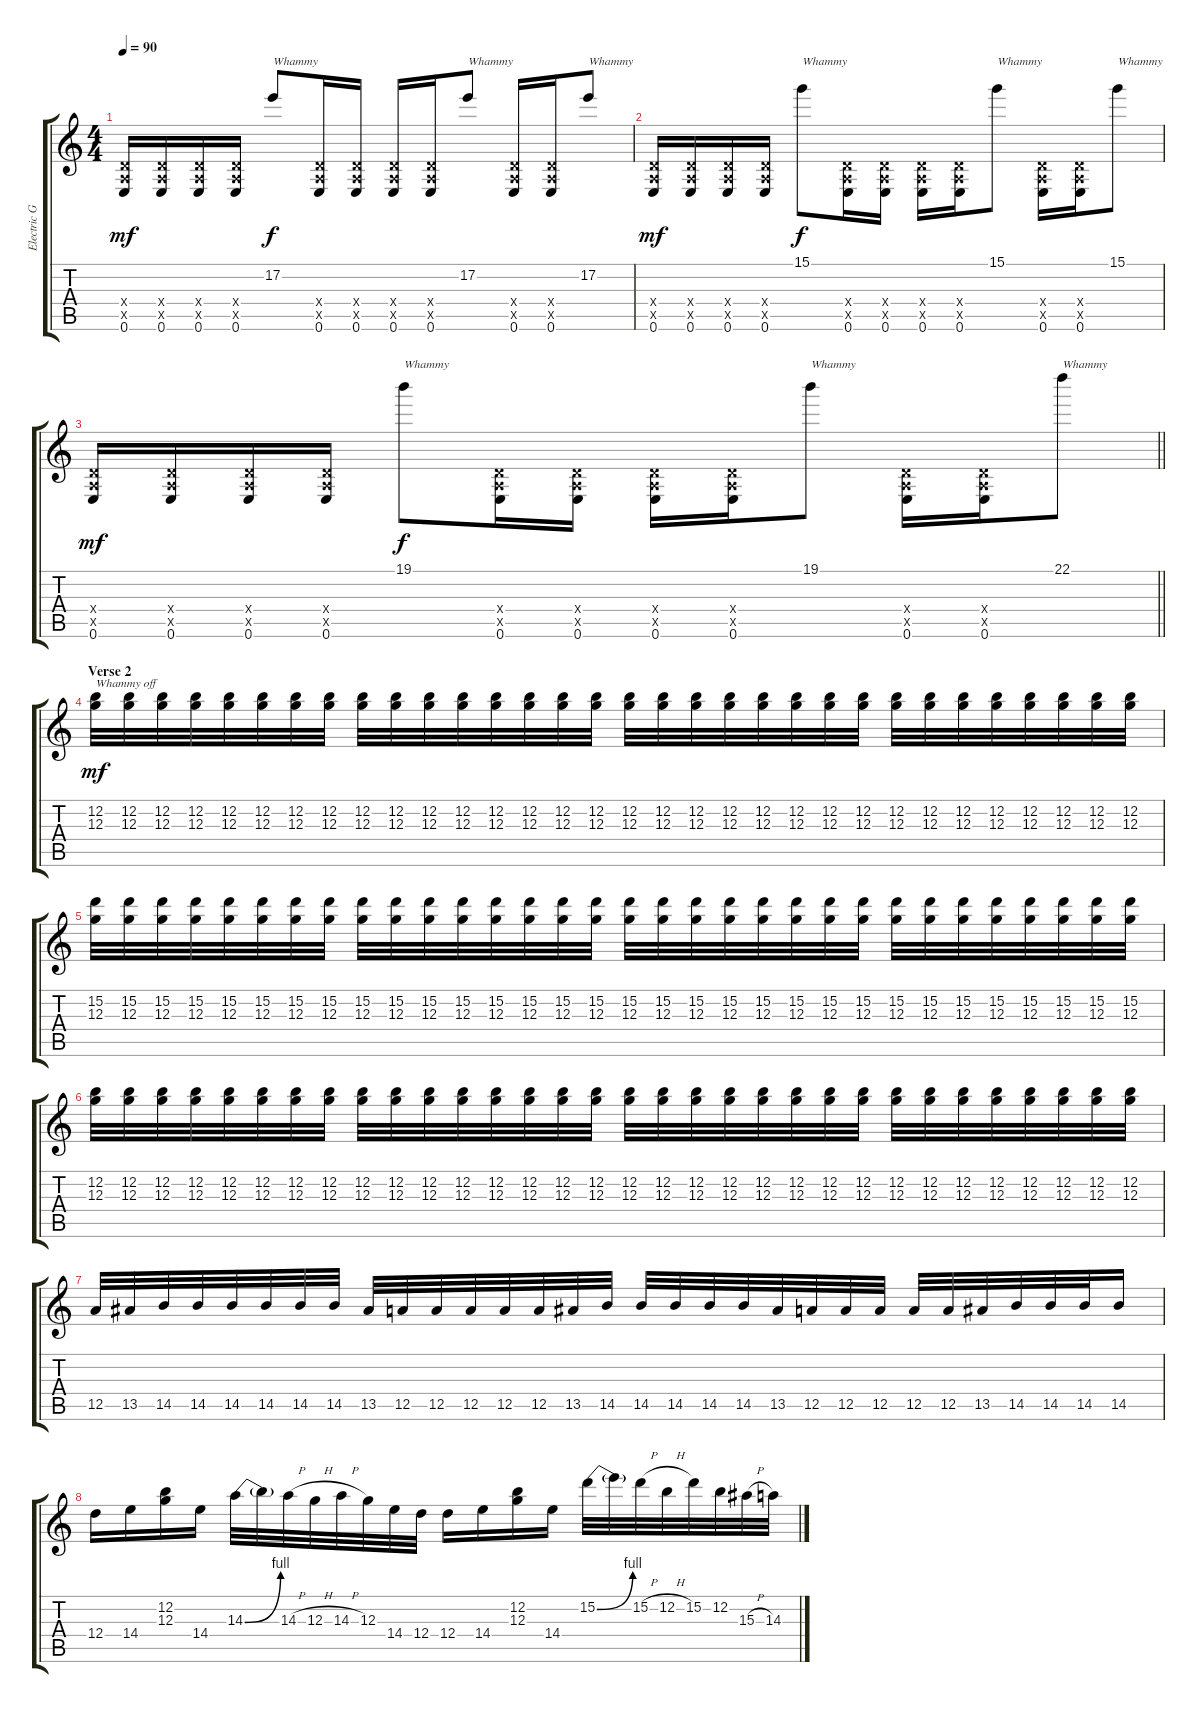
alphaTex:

\track ("Electric Guitar" "Electric G") {instrument distortionguitar}
\staff {score tabs}
\tuning (E4 B3 G3 D3 A2 E2) {hide}
\ts (4 4)
\tempo 90
\clef g2
\ks c
(0.4{x} 0.5{x} 0.6).16{dy mf} (0.4{x} 0.5{x} 0.6).16 (0.4{x} 0.5{x} 0.6).16 (0.4{x} 0.5{x} 0.6).16 17.2.8{txt "Whammy" dy f} (0.4{x} 0.5{x} 0.6).16 (0.4{x} 0.5{x} 0.6).16 (0.4{x} 0.5{x} 0.6).16 (0.4{x} 0.5{x} 0.6).16 17.2.8{txt "Whammy"} (0.4{x} 0.5{x} 0.6).16 (0.4{x} 0.5{x} 0.6).16 17.2.8{txt "Whammy"} |
(0.4{x} 0.5{x} 0.6).16{dy mf} (0.4{x} 0.5{x} 0.6).16 (0.4{x} 0.5{x} 0.6).16 (0.4{x} 0.5{x} 0.6).16 15.1.8{txt "Whammy" dy f} (0.4{x} 0.5{x} 0.6).16 (0.4{x} 0.5{x} 0.6).16 (0.4{x} 0.5{x} 0.6).16 (0.4{x} 0.5{x} 0.6).16 15.1.8{txt "Whammy"} (0.4{x} 0.5{x} 0.6).16 (0.4{x} 0.5{x} 0.6).16 15.1.8{txt "Whammy"} |
\barLineRight lightlight
(0.4{x} 0.5{x} 0.6).16{dy mf} (0.4{x} 0.5{x} 0.6).16 (0.4{x} 0.5{x} 0.6).16 (0.4{x} 0.5{x} 0.6).16 19.1.8{txt "Whammy" dy f} (0.4{x} 0.5{x} 0.6).16 (0.4{x} 0.5{x} 0.6).16 (0.4{x} 0.5{x} 0.6).16 (0.4{x} 0.5{x} 0.6).16 19.1.8{txt "Whammy"} (0.4{x} 0.5{x} 0.6).16 (0.4{x} 0.5{x} 0.6).16 22.1.8{txt "Whammy"} |
\section ("" "Verse 2")
(12.2 12.3).32{txt "Whammy off" dy mf} (12.2 12.3).32 (12.2 12.3).32 (12.2 12.3).32 (12.2 12.3).32 (12.2 12.3).32 (12.2 12.3).32 (12.2 12.3).32 (12.2 12.3).32 (12.2 12.3).32 (12.2 12.3).32 (12.2 12.3).32 (12.2 12.3).32 (12.2 12.3).32 (12.2 12.3).32 (12.2 12.3).32 (12.2 12.3).32 (12.2 12.3).32 (12.2 12.3).32 (12.2 12.3).32 (12.2 12.3).32 (12.2 12.3).32 (12.2 12.3).32 (12.2 12.3).32 (12.2 12.3).32 (12.2 12.3).32 (12.2 12.3).32 (12.2 12.3).32 (12.2 12.3).32 (12.2 12.3).32 (12.2 12.3).32 (12.2 12.3).32 |
(15.2 12.3).32 (15.2 12.3).32 (15.2 12.3).32 (15.2 12.3).32 (15.2 12.3).32 (15.2 12.3).32 (15.2 12.3).32 (15.2 12.3).32 (15.2 12.3).32 (15.2 12.3).32 (15.2 12.3).32 (15.2 12.3).32 (15.2 12.3).32 (15.2 12.3).32 (15.2 12.3).32 (15.2 12.3).32 (15.2 12.3).32 (15.2 12.3).32 (15.2 12.3).32 (15.2 12.3).32 (15.2 12.3).32 (15.2 12.3).32 (15.2 12.3).32 (15.2 12.3).32 (15.2 12.3).32 (15.2 12.3).32 (15.2 12.3).32 (15.2 12.3).32 (15.2 12.3).32 (15.2 12.3).32 (15.2 12.3).32 (15.2 12.3).32 |
(12.2 12.3).32 (12.2 12.3).32 (12.2 12.3).32 (12.2 12.3).32 (12.2 12.3).32 (12.2 12.3).32 (12.2 12.3).32 (12.2 12.3).32 (12.2 12.3).32 (12.2 12.3).32 (12.2 12.3).32 (12.2 12.3).32 (12.2 12.3).32 (12.2 12.3).32 (12.2 12.3).32 (12.2 12.3).32 (12.2 12.3).32 (12.2 12.3).32 (12.2 12.3).32 (12.2 12.3).32 (12.2 12.3).32 (12.2 12.3).32 (12.2 12.3).32 (12.2 12.3).32 (12.2 12.3).32 (12.2 12.3).32 (12.2 12.3).32 (12.2 12.3).32 (12.2 12.3).32 (12.2 12.3).32 (12.2 12.3).32 (12.2 12.3).32 |
12.5.32 13.5.32 14.5.32 14.5.32 14.5.32 14.5.32 14.5.32 14.5.32 13.5.32 12.5.32 12.5.32 12.5.32 12.5.32 12.5.32 13.5.32 14.5.32 14.5.32 14.5.32 14.5.32 14.5.32 13.5.32 12.5.32 12.5.32 12.5.32 12.5.32 12.5.32 13.5.32 14.5.32 14.5.32 14.5.32 14.5.16 |
12.4.16 14.4.16 (12.2 12.3).16 14.4.16 14.3{be (bend 0 0 60 4)}.32 14.3{t}.32 14.3{h}.32 12.3{h}.32 14.3{h}.32 12.3.32 14.4.32 12.4.32 12.4.16 14.4.16 (12.2 12.3).16 14.4.16 15.2{be (bend 0 0 60 4)}.32 15.2{t}.32 15.2{h}.32 12.2{h}.32 15.2.32 12.2.32 15.3{h}.32 14.3.32
